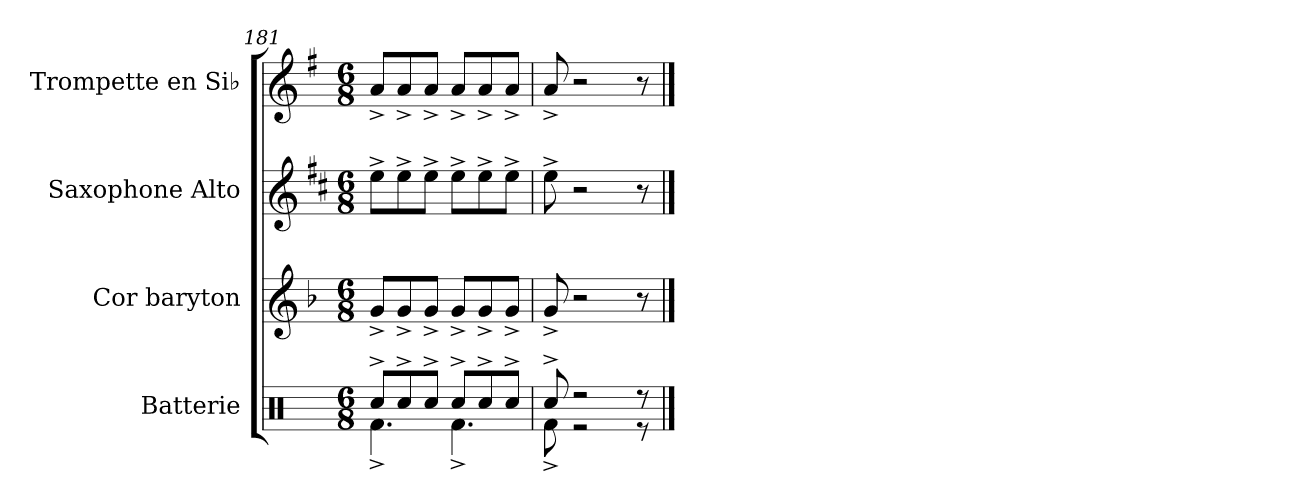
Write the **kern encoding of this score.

**kern	**kern	**kern	**kern
*part4	*part3	*part2	*part1
*staff4	*staff3	*staff2	*staff1
*I"Batterie	*I"Cor baryton	*I"Saxophone Alto	*I"Trompette en Si♭
*I'Bat.	*I'Cor Bar.	*I'Sax. A.	*I'Tromp. Si♭
*clefX	*clefG2	*clefG2	*clefG2
*	*ITrd8c14	*ITrd5c9	*ITrd1c2
*k[]	*k[b-]	*k[b-]	*k[b-]
*M6/8	*M6/8	*M6/8	*M6/8
=181	=181	=181	=181
*^	*	*	*
8Rcc^/L	4.Rf^\	8G^/L	8g^\L	8g^/L
8Rcc^/	.	8G^/	8g^\	8g^/
8Rcc^/J	.	8G^/J	8g^\J	8g^/J
8Rcc^/L	4.Rf^\	8G^/L	8g^\L	8g^/L
8Rcc^/	.	8G^/	8g^\	8g^/
8Rcc^/J	.	8G^/J	8g^\J	8g^/J
!!LO:PB:g=z
=182	=182	=182	=182	=182
8Rcc^/	8Rf^\	8G^/	8g^\	8g^/
2r	2r	2r	2r	2r
8r	8r	8r	8r	8r
*v	*v	*	*	*
==	==	==	==
*-	*-	*-	*-
